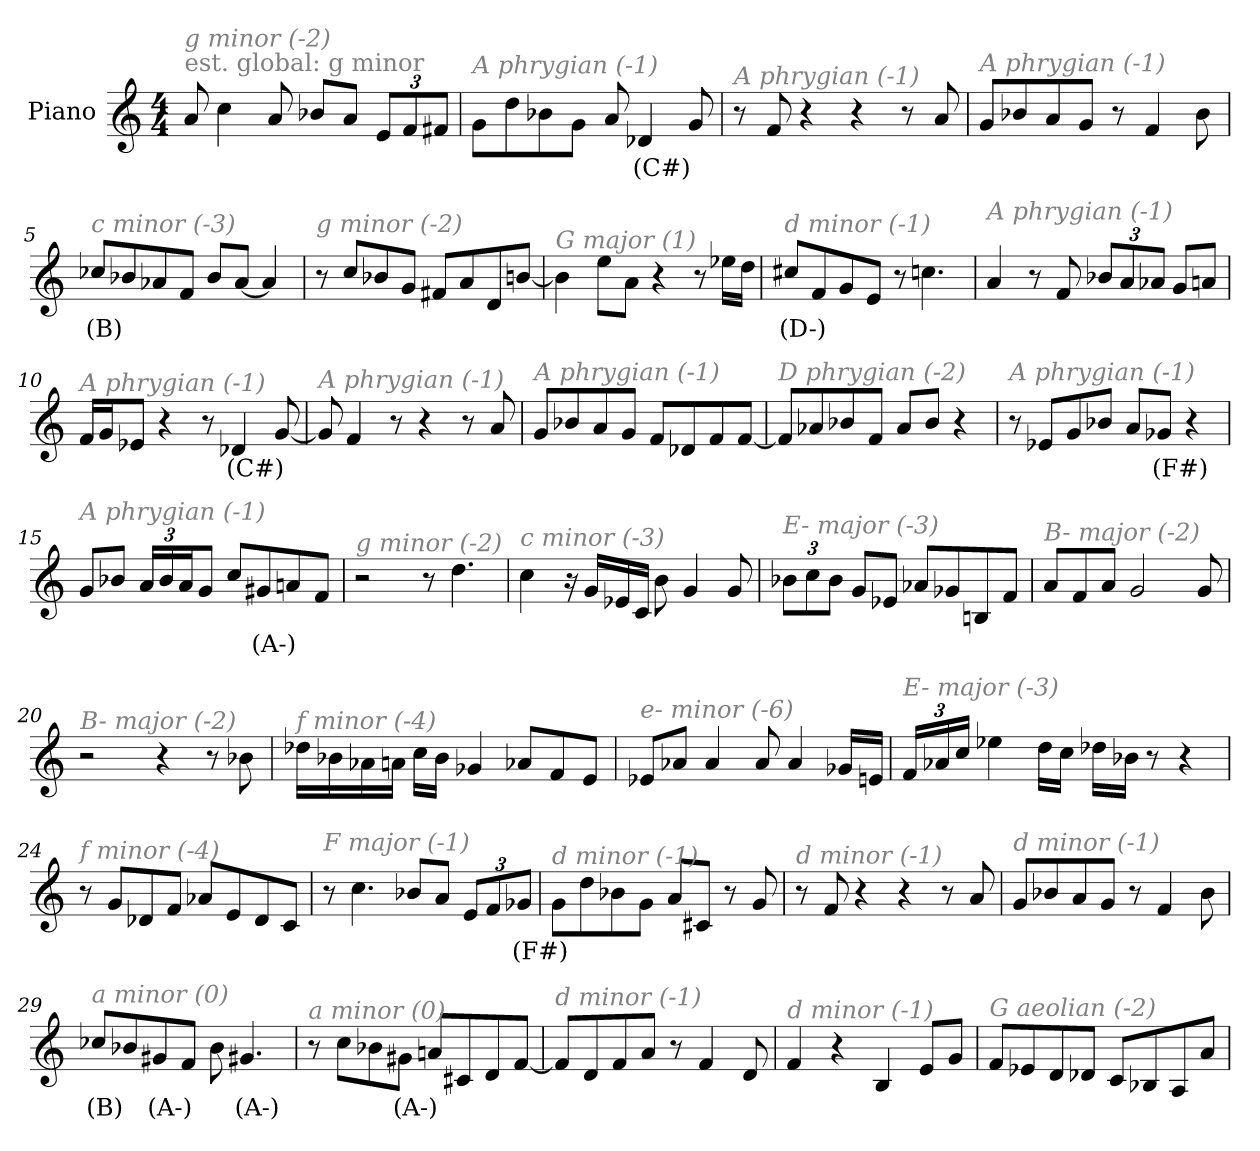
**kern	**text
*part1	*part1
*staff1	*staff1
*I"Piano	*
*I'Pno	*
*clefG2	*
*k[]	*
*M4/4	*
*MM208	*
=1	=1
!LO:TX:a:color=#808080:t=est. global&colon; g minor	!
!LO:TX:i:color=#808080:t=g minor (-2)	!
8a/	.
4cc\	.
8a/	.
8b-X/L	.
8a/J	.
*Xbrackettup	*
12e/L	.
12f/	.
12f#X/J	.
=2	=2
!LO:TX:i:color=#808080:t=A phrygian (-1)	!
8g\L	.
8dd\	.
8b-X\	.
8g\J	.
8a/	.
4d-Xi/	(C#)
8g/	.
=3	=3
!LO:TX:i:color=#808080:t=A phrygian (-1)	!
8r	.
8f/	.
4r	.
4r	.
8r	.
8a/	.
=4	=4
!LO:TX:i:color=#808080:t=A phrygian (-1)	!
8g/L	.
8b-X/	.
8a/	.
8g/J	.
8r	.
4f/	.
8b-\	.
!!LO:LB:g=z
=5	=5
!LO:TX:i:color=#808080:t=c minor (-3)	!
8cc-Xj/L	(B)
8b-X/	.
8a-X/	.
8f/J	.
8b-/L	.
[8a-/J	.
4a-/]	.
=6	=6
!LO:TX:i:color=#808080:t=g minor (-2)	!
8r	.
8cc/L	.
8b-X/	.
8g/J	.
8f#X/L	.
8a/	.
8d/	.
[8bn/J	.
=7	=7
!LO:TX:i:color=#808080:t=G major (1)	!
4b\]	.
8ee\L	.
8a\J	.
4r	.
8r	.
16ee-X\LL	.
16dd\JJ	.
=8	=8
!LO:TX:i:color=#808080:t=d minor (-1)	!
8cc#Xi/L	(D-)
8f/	.
8g/	.
8e/J	.
8r	.
4.cc\	.
!!LO:LB:g=z
=9	=9
!LO:TX:i:color=#808080:t=A phrygian (-1)	!
4a/	.
8r	.
8f/	.
12b-X/L	.
12a/	.
12a-X/J	.
8g/L	.
8an/J	.
=10	=10
!LO:TX:i:color=#808080:t=A phrygian (-1)	!
16f/LL	.
16g/J	.
8e-X/J	.
4r	.
8r	.
4d-Xi/	(C#)
[8g/	.
=11	=11
!LO:TX:i:color=#808080:t=A phrygian (-1)	!
8g/]	.
4f/	.
8r	.
4r	.
8r	.
8a/	.
=12	=12
!LO:TX:i:color=#808080:t=A phrygian (-1)	!
8g/L	.
8b-X/	.
8a/	.
8g/J	.
8f/L	.
8d-X/	.
8f/	.
[8f/J	.
!!LO:LB:g=z
=13	=13
!LO:TX:i:color=#808080:t=D phrygian (-2)	!
8f/L]	.
8a-X/	.
8b-X/	.
8f/J	.
8a-/L	.
8b-/J	.
4r	.
=14	=14
!LO:TX:i:color=#808080:t=A phrygian (-1)	!
8r	.
8e-X/L	.
8g/	.
8b-X/J	.
8a/L	.
8g-Xi/J	(F#)
4r	.
=15	=15
!LO:TX:i:color=#808080:t=A phrygian (-1)	!
8g/L	.
8b-X/J	.
24a/LL	.
24b-/	.
24a/J	.
8g/J	.
8cc/L	.
8g#Xi/	(A-)
8an/	.
8f/J	.
=16	=16
!LO:TX:i:color=#808080:t=g minor (-2)	!
2r	.
8r	.
4.dd\	.
!!LO:LB:g=z
=17	=17
!LO:TX:i:color=#808080:t=c minor (-3)	!
4cc\	.
16r	.
16g/LL	.
16e-X/	.
16c/JJ	.
8b\	.
4g/	.
8g/	.
=18	=18
!LO:TX:i:color=#808080:t=E- major (-3)	!
12b-X\L	.
12cc\	.
12b-\J	.
8g/L	.
8e-X/J	.
8a-X/L	.
8g-X/	.
8Bn/	.
8f/J	.
=19	=19
!LO:TX:i:color=#808080:t=B- major (-2)	!
8a/L	.
8f/	.
8a/J	.
2g/	.
8g/	.
=20	=20
!LO:TX:i:color=#808080:t=B- major (-2)	!
2r	.
4r	.
8r	.
8b-X\	.
!!LO:LB:g=z
=21	=21
!LO:TX:i:color=#808080:t=f minor (-4)	!
16dd-X\LL	.
16b-X\	.
16a-X\	.
16an\JJ	.
16cc\LL	.
16b-\JJ	.
4g-X/	.
8a-X/L	.
8f/	.
8e/J	.
=22	=22
!LO:TX:i:color=#808080:t=e- minor (-6)	!
8e-X/L	.
8a-X/J	.
4a-/	.
8a-/	.
4a-/	.
16g-X/LL	.
16en/JJ	.
=23	=23
!LO:TX:i:color=#808080:t=E- major (-3)	!
24f/LL	.
24a-X/	.
24cc/JJ	.
4ee-X\	.
16dd\LL	.
16cc\JJ	.
16dd-X\LL	.
16b-X\JJ	.
8r	.
4r	.
!!LO:LB:g=z
=24	=24
!LO:TX:i:color=#808080:t=f minor (-4)	!
8r	.
8g/L	.
8d-X/	.
8f/J	.
8a-X/L	.
8e/	.
8d-/	.
8c/J	.
=25	=25
!LO:TX:i:color=#808080:t=F major (-1)	!
8r	.
4.cc\	.
8b-X/L	.
8a/J	.
12e/L	.
12f/	.
12g-Xi/J	(F#)
=26	=26
!LO:TX:i:color=#808080:t=d minor (-1)	!
8g\L	.
8dd\	.
8b-X\	.
8g\J	.
8a/L	.
8c#X/J	.
8r	.
8g/	.
=27	=27
!LO:TX:i:color=#808080:t=d minor (-1)	!
8r	.
8f/	.
4r	.
4r	.
8r	.
8a/	.
!!LO:LB:g=z
=28	=28
!LO:TX:i:color=#808080:t=d minor (-1)	!
8g/L	.
8b-X/	.
8a/	.
8g/J	.
8r	.
4f/	.
8b-\	.
=29	=29
!LO:TX:i:color=#808080:t=a minor (0)	!
8cc-Xj/L	(B)
8b-X/	.
8g#Xi/	(A-)
8f/J	.
8b-\	.
4.g#Xi/	(A-)
=30	=30
!LO:TX:i:color=#808080:t=a minor (0)	!
8r	.
8cc\L	.
8b-X\	.
8g#Xi\J	(A-)
8an/L	.
8c#X/	.
8d/	.
[8f/J	.
=31	=31
!LO:TX:i:color=#808080:t=d minor (-1)	!
8f/L]	.
8d/	.
8f/	.
8a/J	.
8r	.
4f/	.
8d/	.
=32	=32
!LO:TX:i:color=#808080:t=d minor (-1)	!
4f/	.
4r	.
4B/	.
8e/L	.
8g/J	.
!!LO:LB:g=z
=33	=33
!LO:TX:i:color=#808080:t=G aeolian (-2)	!
8f/L	.
8e-X/	.
8d/	.
8d-X/J	.
8c/L	.
8B-X/	.
8A/	.
8a/J	.
=	=
*-	*-
